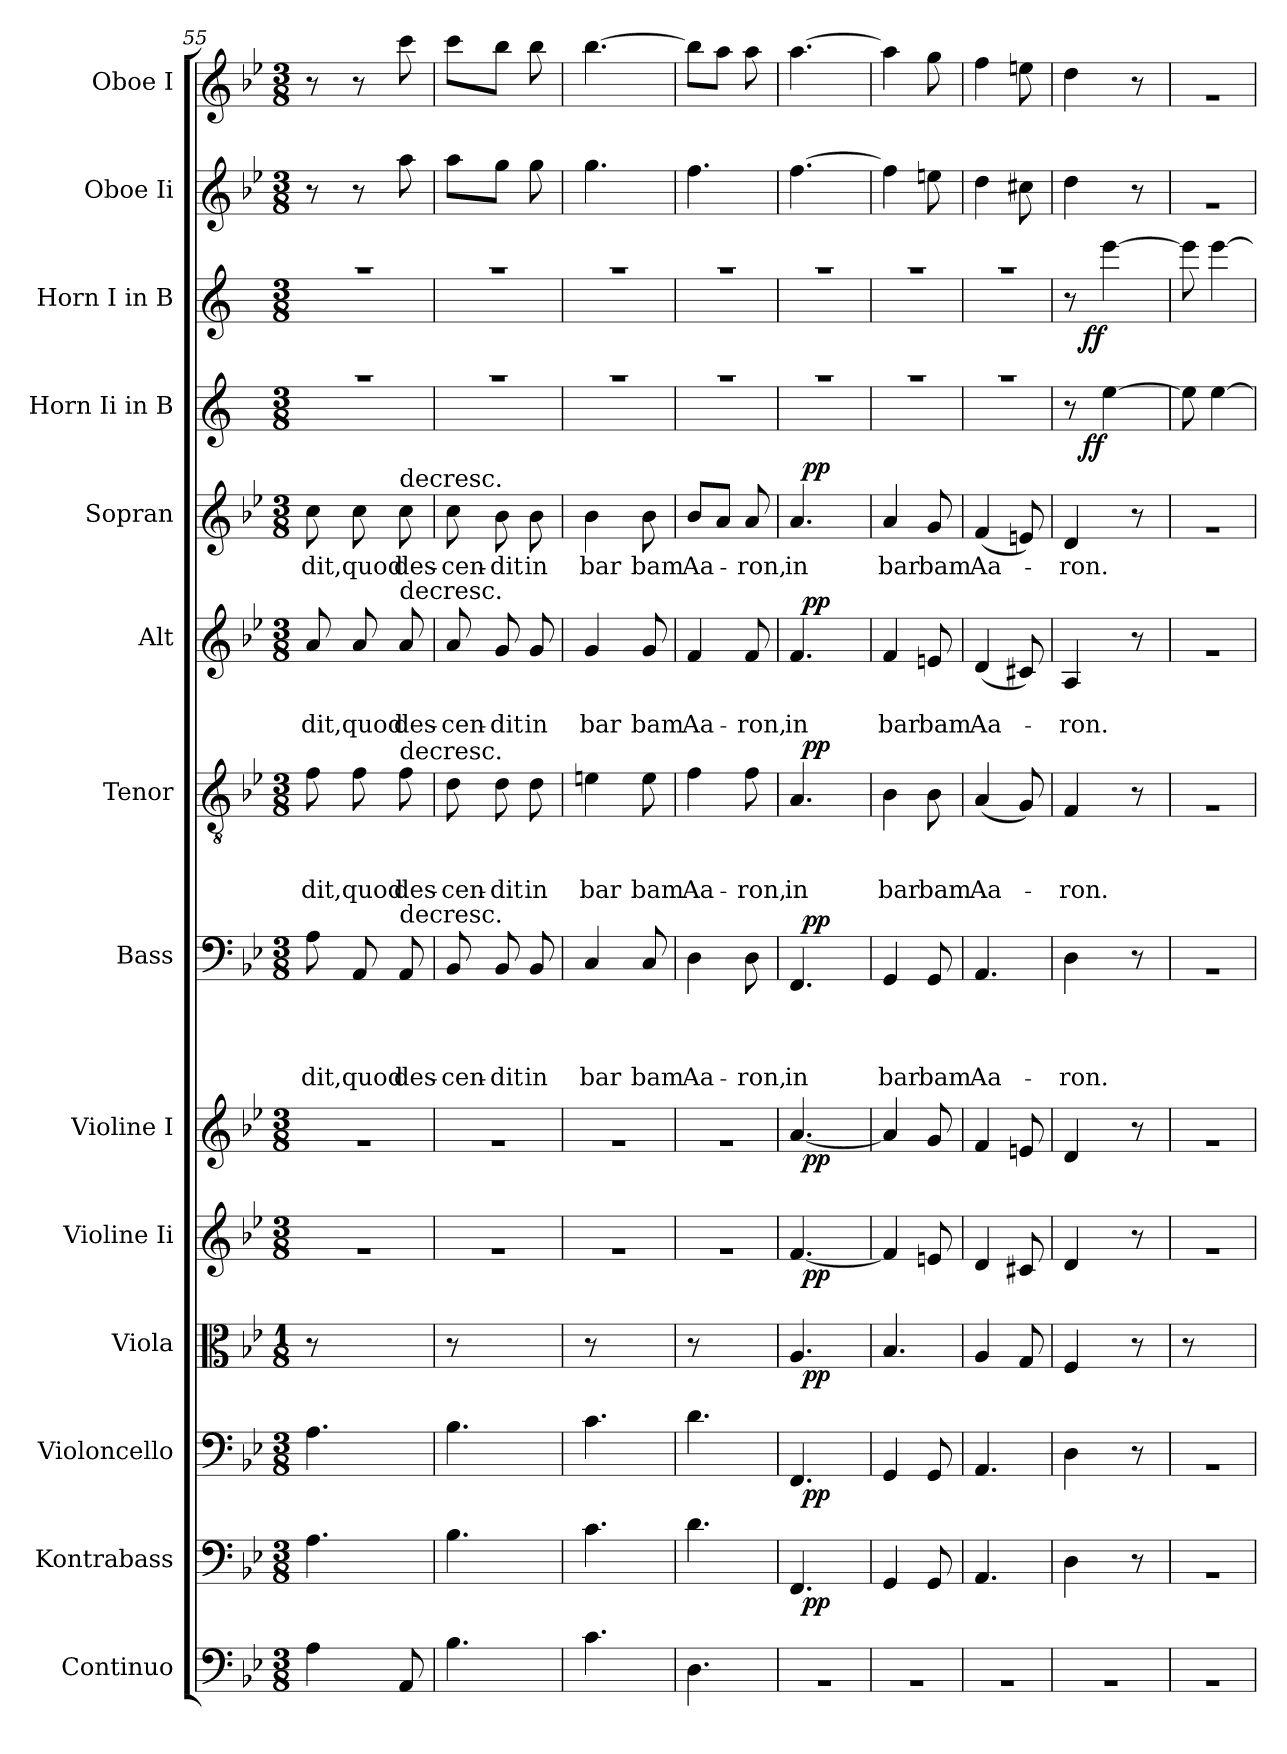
**kern	**kern	**dynam	**kern	**dynam	**kern	**dynam	**kern	**dynam	**kern	**dynam	**kern	**text	**text	**text	**text	**dynam	**kern	**text	**text	**text	**dynam	**kern	**text	**text	**dynam	**kern	**text	**dynam	**kern	**dynam	**kern	**dynam	**kern	**kern
*part14	*part13	*part13	*part12	*part12	*part11	*part11	*part10	*part10	*part9	*part9	*part8	*part8	*part8	*part8	*part8	*part8	*part7	*part7	*part7	*part7	*part7	*part6	*part6	*part6	*part6	*part5	*part5	*part5	*part4	*part4	*part3	*part3	*part2	*part1
*staff14	*staff13	*staff13	*staff12	*staff12	*staff11	*staff11	*staff10	*staff10	*staff9	*staff9	*staff8	*staff8	*staff8	*staff8	*staff8	*staff8	*staff7	*staff7	*staff7	*staff7	*staff7	*staff6	*staff6	*staff6	*staff6	*staff5	*staff5	*staff5	*staff4	*staff4	*staff3	*staff3	*staff2	*staff1
*I"Continuo	*I"Kontrabass	*	*I"Violoncello	*	*I"Viola	*	*I"Violine Ii	*	*I"Violine I	*	*I"Bass	*	*	*	*	*	*I"Tenor	*	*	*	*	*I"Alt	*	*	*	*I"Sopran	*	*	*I"Horn Ii in B	*	*I"Horn I in B	*	*I"Oboe Ii	*I"Oboe I
*	*	*	*I'Vc	*	*I'Vla	*	*I'Vln	*	*I'Vln	*	*	*	*	*	*	*	*	*	*	*	*	*	*	*	*	*	*	*	*I'Hn	*	*I'Hn	*	*I'Ob	*I'Ob
*clefF4	*clefF4	*	*clefF4	*	*clefC3	*	*clefG2	*	*clefG2	*	*clefF4	*	*	*	*	*	*clefGv2	*	*	*	*	*clefG2	*	*	*	*clefG2	*	*	*clefG2	*	*clefG2	*	*clefG2	*clefG2
*	*	*	*	*	*ITrd1c2	*	*	*	*	*	*	*	*	*	*	*	*	*	*	*	*	*	*	*	*	*	*	*	*ITrd1c2	*	*ITrd1c2	*	*	*
*k[b-e-]	*k[b-e-]	*	*k[b-e-]	*	*k[b-e-a-d-]	*	*k[b-e-]	*	*k[b-e-]	*	*k[b-e-]	*	*	*	*	*	*k[b-e-]	*	*	*	*	*k[b-e-]	*	*	*	*k[b-e-]	*	*	*k[b-e-]	*	*k[b-e-]	*	*k[b-e-]	*k[b-e-]
*B-:	*B-:	*	*B-:	*	*A-:	*	*B-:	*	*B-:	*	*B-:	*	*	*	*	*	*B-:	*	*	*	*	*B-:	*	*	*	*B-:	*	*	*B-:	*	*B-:	*	*B-:	*B-:
*M3/8	*M3/8	*	*M3/8	*	*M1/8	*	*M3/8	*	*M3/8	*	*M3/8	*	*	*	*	*	*M3/8	*	*	*	*	*M3/8	*	*	*	*M3/8	*	*	*M3/8	*	*M3/8	*	*M3/8	*M3/8
=55	=55	=55	=55	=55	=55	=55	=55	=55	=55	=55	=55	=55	=55	=55	=55	=55	=55	=55	=55	=55	=55	=55	=55	=55	=55	=55	=55	=55	=55	=55	=55	=55	=55	=55
!	!	!	!	!	!	!	!LO:N:vis=1	!	!LO:N:vis=1	!	!	!	!	!	!LO:LY:b	!	!	!	!	!LO:LY:b	!	!	!	!LO:LY:b	!	!	!LO:LY:b	!	!LO:N:vis=1	!	!LO:N:vis=1	!	!	!
4A\	4.A\	.	4.A\	.	8r	.	4.ra	.	4.ra	.	8A\	.	.	.	-dit,quod	.	8f\	.	.	-dit,quod	.	8a/	.	-dit,quod	.	8cc\	-dit,quod	.	4.raa	.	4.raa	.	8r	8r
.	.	.	.	.	4ryy	.	.	.	.	.	8AA/	.	.	.	.	.	8f\	.	.	.	.	8a/	.	.	.	8cc\	.	.	.	.	.	.	8r	8r
!	!	!	!	!	!	!	!	!	!	!	!	!	!	!	!	!	!	!	!	!	!	!	!	!	!	!LO:TX:a:t=decresc.	!	!	!	!	!	!	!	!
!	!	!	!	!	!	!	!	!	!	!	!	!	!	!	!	!	!	!	!	!	!	!LO:TX:a:t=decresc.	!	!	!	!	!	!	!	!	!	!	!	!
!	!	!	!	!	!	!	!	!	!	!	!	!	!	!	!	!	!LO:TX:a:t=decresc.	!	!	!	!	!	!	!	!	!	!	!	!	!	!	!	!	!
!	!	!	!	!	!	!	!	!	!	!	!LO:TX:a:t=decresc.	!	!	!	!	!	!	!	!	!	!	!	!	!	!	!	!	!	!	!	!	!	!	!
!	!	!	!	!	!	!	!	!	!	!	!	!	!	!	!LO:LY:b	!	!	!	!	!LO:LY:b	!	!	!	!LO:LY:b	!	!	!LO:LY:b	!	!	!	!	!	!	!
8AA/	.	.	.	.	.	.	.	.	.	.	8AA/	.	.	.	des-	.	8f\	.	.	des-	.	8a/	.	des-	.	8cc\	des-	.	.	.	.	.	8aa\	8ccc\
=56	=56	=56	=56	=56	=56	=56	=56	=56	=56	=56	=56	=56	=56	=56	=56	=56	=56	=56	=56	=56	=56	=56	=56	=56	=56	=56	=56	=56	=56	=56	=56	=56	=56	=56
!	!	!	!	!	!	!	!LO:N:vis=1	!	!LO:N:vis=1	!	!	!	!	!	!LO:LY:b	!	!	!	!	!LO:LY:b	!	!	!	!LO:LY:b	!	!	!LO:LY:b	!	!LO:N:vis=1	!	!LO:N:vis=1	!	!	!
4.B-\	4.B-\	.	4.B-\	.	8r	.	4.ra	.	4.ra	.	8BB-/	.	.	.	-cen-	.	8d\	.	.	-cen-	.	8a/	.	-cen-	.	8cc\	-cen-	.	4.raa	.	4.raa	.	8aa\L	8ccc\L
!	!	!	!	!	!	!	!	!	!	!	!	!	!	!	!LO:LY:b	!	!	!	!	!LO:LY:b	!	!	!	!LO:LY:b	!	!	!LO:LY:b	!	!	!	!	!	!	!
.	.	.	.	.	4ryy	.	.	.	.	.	8BB-/	.	.	.	-dit	.	8d\	.	.	-dit	.	8g/	.	-dit	.	8b-\	-dit	.	.	.	.	.	8gg\J	8bb-\J
!	!	!	!	!	!	!	!	!	!	!	!	!	!	!	!LO:LY:b	!	!	!	!	!LO:LY:b	!	!	!	!LO:LY:b	!	!	!LO:LY:b	!	!	!	!	!	!	!
.	.	.	.	.	.	.	.	.	.	.	8BB-/	.	.	.	in	.	8d\	.	.	in	.	8g/	.	in	.	8b-\	in	.	.	.	.	.	8gg\	8bb-\
=57	=57	=57	=57	=57	=57	=57	=57	=57	=57	=57	=57	=57	=57	=57	=57	=57	=57	=57	=57	=57	=57	=57	=57	=57	=57	=57	=57	=57	=57	=57	=57	=57	=57	=57
!	!	!	!	!	!	!	!LO:N:vis=1	!	!LO:N:vis=1	!	!	!	!	!	!LO:LY:b	!	!	!	!	!LO:LY:b	!	!	!	!LO:LY:b	!	!	!LO:LY:b	!	!LO:N:vis=1	!	!LO:N:vis=1	!	!	!
4.c\	4.c\	.	4.c\	.	8r	.	4.ra	.	4.ra	.	4C/	.	.	.	bar	.	4en\	.	.	bar	.	4g/	.	bar	.	4b-\	bar	.	4.raa	.	4.raa	.	4.gg\	[>4.bb-\
.	.	.	.	.	4ryy	.	.	.	.	.	.	.	.	.	.	.	.	.	.	.	.	.	.	.	.	.	.	.	.	.	.	.	.	.
!	!	!	!	!	!	!	!	!	!	!	!	!	!	!	!LO:LY:b	!	!	!	!	!LO:LY:b	!	!	!	!LO:LY:b	!	!	!LO:LY:b	!	!	!	!	!	!	!
.	.	.	.	.	.	.	.	.	.	.	8C/	.	.	.	bam	.	8e\	.	.	bam	.	8g/	.	bam	.	8b-\	bam	.	.	.	.	.	.	.
=58	=58	=58	=58	=58	=58	=58	=58	=58	=58	=58	=58	=58	=58	=58	=58	=58	=58	=58	=58	=58	=58	=58	=58	=58	=58	=58	=58	=58	=58	=58	=58	=58	=58	=58
!	!	!	!	!	!	!	!LO:N:vis=1	!	!LO:N:vis=1	!	!	!	!	!	!LO:LY:b	!	!	!	!	!LO:LY:b	!	!	!	!LO:LY:b	!	!	!LO:LY:b	!	!LO:N:vis=1	!	!LO:N:vis=1	!	!	!
4.D\	4.d\	.	4.d\	.	8r	.	4.ra	.	4.ra	.	4D\	.	.	.	Aa-	.	4f\	.	.	Aa-	.	4f/	.	Aa-	.	8b-/L	Aa-	.	4.raa	.	4.raa	.	4.ff\	8bb-\L]
.	.	.	.	.	4ryy	.	.	.	.	.	.	.	.	.	.	.	.	.	.	.	.	.	.	.	.	8a/J	.	.	.	.	.	.	.	8aa\J
!	!	!	!	!	!	!	!	!	!	!	!	!	!	!	!LO:LY:b	!	!	!	!	!LO:LY:b	!	!	!	!LO:LY:b	!	!	!LO:LY:b	!	!	!	!	!	!	!
.	.	.	.	.	.	.	.	.	.	.	8D\	.	.	.	-ron,	.	8f\	.	.	-ron,	.	8f/	.	-ron,	.	8a/	-ron,	.	.	.	.	.	.	8aa\
=59	=59	=59	=59	=59	=59	=59	=59	=59	=59	=59	=59	=59	=59	=59	=59	=59	=59	=59	=59	=59	=59	=59	=59	=59	=59	=59	=59	=59	=59	=59	=59	=59	=59	=59
!LO:N:vis=1	!	!	!	!	!	!	!	!	!	!	!	!	!	!	!LO:LY:b	!	!	!	!	!LO:LY:b	!	!	!	!LO:LY:b	!	!	!LO:LY:b	!	!LO:N:vis=1	!	!LO:N:vis=1	!	!	!
*	*^	*	*^	*	*^	*	*^	*	*^	*	*^	*	*	*	*	*	*^	*	*	*	*	*^	*	*	*	*^	*	*	*	*	*	*	*	*
4.rC	4.FF/	32ryy	.	4.FF/	32ryy	.	4.G/	32ryy	.	[<4.f/	32ryy	.	[<4.a/	32ryy	.	4.FF/	32ryy	.	.	.	in	.	4.A/	32ryy	.	.	in	.	4.f/	32ryy	.	in	.	4.a/	32ryy	in	.	4.raa	.	4.raa	.	[>4.ff\	[>4.aa\
!	!	!	!LO:DY:b	!	!	!LO:DY:b	!	!	!LO:DY:b	!	!	!LO:DY:b	!	!	!LO:DY:b	!	!	!	!	!	!	!LO:DY:a	!	!	!	!	!	!LO:DY:a	!	!	!	!	!LO:DY:a	!	!	!	!LO:DY:a	!	!	!	!	!	!
.	.	4ryy	pp	.	4ryy	pp	.	4ryy	pp	.	4ryy	pp	.	4ryy	pp	.	4ryy	.	.	.	.	pp	.	4ryy	.	.	.	pp	.	4ryy	.	.	pp	.	4ryy	.	pp	.	.	.	.	.	.
.	.	16.ryy	.	.	16.ryy	.	.	16.ryy	.	.	16.ryy	.	.	16.ryy	.	.	16.ryy	.	.	.	.	.	.	16.ryy	.	.	.	.	.	16.ryy	.	.	.	.	16.ryy	.	.	.	.	.	.	.	.
=60	=60	=60	=60	=60	=60	=60	=60	=60	=60	=60	=60	=60	=60	=60	=60	=60	=60	=60	=60	=60	=60	=60	=60	=60	=60	=60	=60	=60	=60	=60	=60	=60	=60	=60	=60	=60	=60	=60	=60	=60	=60	=60	=60
!LO:N:vis=1	!	!	!	!	!	!	!	!	!	!	!	!	!	!	!	!	!	!	!	!	!LO:LY:b	!	!	!	!	!	!LO:LY:b	!	!	!	!	!LO:LY:b	!	!	!	!LO:LY:b	!	!LO:N:vis=1	!	!LO:N:vis=1	!	!	!
*	*v	*v	*	*	*	*	*v	*v	*	*v	*v	*	*v	*v	*	*v	*v	*	*	*	*	*	*v	*v	*	*	*	*	*v	*v	*	*	*	*v	*v	*	*	*	*	*	*	*	*
*	*	*	*v	*v	*	*	*	*	*	*	*	*	*	*	*	*	*	*	*	*	*	*	*	*	*	*	*	*	*	*	*	*	*	*	*
4.rC	4GG/	.	4GG/	.	4.A-/	.	4f/]	.	4a/]	.	4GG/	.	.	.	bar	.	4B-\	.	.	bar	.	4f/	.	bar	.	4a/	bar	.	4.raa	.	4.raa	.	4ff\]	4aa\]
!	!	!	!	!	!	!	!	!	!	!	!	!	!	!	!LO:LY:b	!	!	!	!	!LO:LY:b	!	!	!	!LO:LY:b	!	!	!LO:LY:b	!	!	!	!	!	!	!
.	8GG/	.	8GG/	.	.	.	8en/	.	8g/	.	8GG/	.	.	.	bam	.	8B-\	.	.	bam	.	8en/	.	bam	.	8g/	bam	.	.	.	.	.	8een\	8gg\
!!LO:PB:g=z
=61	=61	=61	=61	=61	=61	=61	=61	=61	=61	=61	=61	=61	=61	=61	=61	=61	=61	=61	=61	=61	=61	=61	=61	=61	=61	=61	=61	=61	=61	=61	=61	=61	=61	=61
!LO:N:vis=1	!	!	!	!	!	!	!	!	!	!	!	!	!	!	!LO:LY:b	!	!	!	!	!LO:LY:b	!	!	!	!LO:LY:b	!	!	!LO:LY:b	!	!LO:N:vis=1	!	!LO:N:vis=1	!	!	!
4.rC	4.AA/	.	4.AA/	.	4G/	.	4d/	.	4f/	.	4.AA/	.	.	.	Aa-	.	(<4A/	.	.	Aa-	.	(<4d/	.	Aa-	.	(<4f/	Aa-	.	4.raa	.	4.raa	.	4dd\	4ff\
.	.	.	.	.	8F/	.	8c#X/	.	8en/	.	.	.	.	.	.	.	8G/)	.	.	.	.	8c#X/)	.	.	.	8en/)	.	.	.	.	.	.	8cc#X\	8een\
=62	=62	=62	=62	=62	=62	=62	=62	=62	=62	=62	=62	=62	=62	=62	=62	=62	=62	=62	=62	=62	=62	=62	=62	=62	=62	=62	=62	=62	=62	=62	=62	=62	=62	=62
!LO:N:vis=1	!	!	!	!	!	!	!	!	!	!	!	!	!	!	!LO:LY:b	!	!	!	!	!LO:LY:b	!	!	!	!LO:LY:b	!	!	!LO:LY:b	!	!	!	!	!	!	!
*	*	*	*	*	*	*	*	*	*	*	*	*	*	*	*	*	*	*	*	*	*	*	*	*	*	*	*	*	*^	*	*^	*	*	*
4.rC	4D\	.	4D\	.	4E-/	.	4d/	.	4d/	.	4D\	.	.	.	-ron.	.	4F/	.	.	-ron.	.	4A/	.	-ron.	.	4d/	-ron.	.	8r	16ryy	.	8r	16ryy	.	4dd\	4dd\
!	!	!	!	!	!	!	!	!	!	!	!	!	!	!	!	!	!	!	!	!	!	!	!	!	!	!	!	!	!	!	!LO:DY:b	!	!	!LO:DY:b	!	!
.	.	.	.	.	.	.	.	.	.	.	.	.	.	.	.	.	.	.	.	.	.	.	.	.	.	.	.	.	.	4ryy	ff	.	4ryy	ff	.	.
.	.	.	.	.	.	.	.	.	.	.	.	.	.	.	.	.	.	.	.	.	.	.	.	.	.	.	.	.	[<4dd\	.	.	[>4ddd\	.	.	.	.
.	8r	.	8r	.	8r	.	8r	.	8r	.	8r	.	.	.	.	.	8r	.	.	.	.	8r	.	.	.	8r	.	.	.	.	.	.	.	.	8r	8r
.	.	.	.	.	.	.	.	.	.	.	.	.	.	.	.	.	.	.	.	.	.	.	.	.	.	.	.	.	.	16ryy	.	.	16ryy	.	.	.
=63	=63	=63	=63	=63	=63	=63	=63	=63	=63	=63	=63	=63	=63	=63	=63	=63	=63	=63	=63	=63	=63	=63	=63	=63	=63	=63	=63	=63	=63	=63	=63	=63	=63	=63	=63	=63
!LO:N:vis=1	!LO:N:vis=1	!	!LO:N:vis=1	!	!	!	!LO:N:vis=1	!	!LO:N:vis=1	!	!LO:N:vis=1	!	!	!	!	!	!LO:N:vis=1	!	!	!	!	!LO:N:vis=1	!	!	!	!LO:N:vis=1	!	!	!	!	!	!	!	!	!LO:N:vis=1	!LO:N:vis=1
*	*	*	*	*	*	*	*	*	*	*	*	*	*	*	*	*	*	*	*	*	*	*	*	*	*	*	*	*	*v	*v	*	*	*	*	*	*
*	*	*	*	*	*	*	*	*	*	*	*	*	*	*	*	*	*	*	*	*	*	*	*	*	*	*	*	*	*	*	*v	*v	*	*	*
4.rC	4.rC	.	4.rC	.	8r	.	4.ra	.	4.ra	.	4.rC	.	.	.	.	.	4.rA	.	.	.	.	4.ra	.	.	.	4.ra	.	.	8dd\]	.	8ddd\]	.	4.ra	4.ra
.	.	.	.	.	4ryy	.	.	.	.	.	.	.	.	.	.	.	.	.	.	.	.	.	.	.	.	.	.	.	[<4dd\	.	[>4ddd\	.	.	.
=	=	=	=	=	=	=	=	=	=	=	=	=	=	=	=	=	=	=	=	=	=	=	=	=	=	=	=	=	=	=	=	=	=	=
*-	*-	*-	*-	*-	*-	*-	*-	*-	*-	*-	*-	*-	*-	*-	*-	*-	*-	*-	*-	*-	*-	*-	*-	*-	*-	*-	*-	*-	*-	*-	*-	*-	*-	*-
